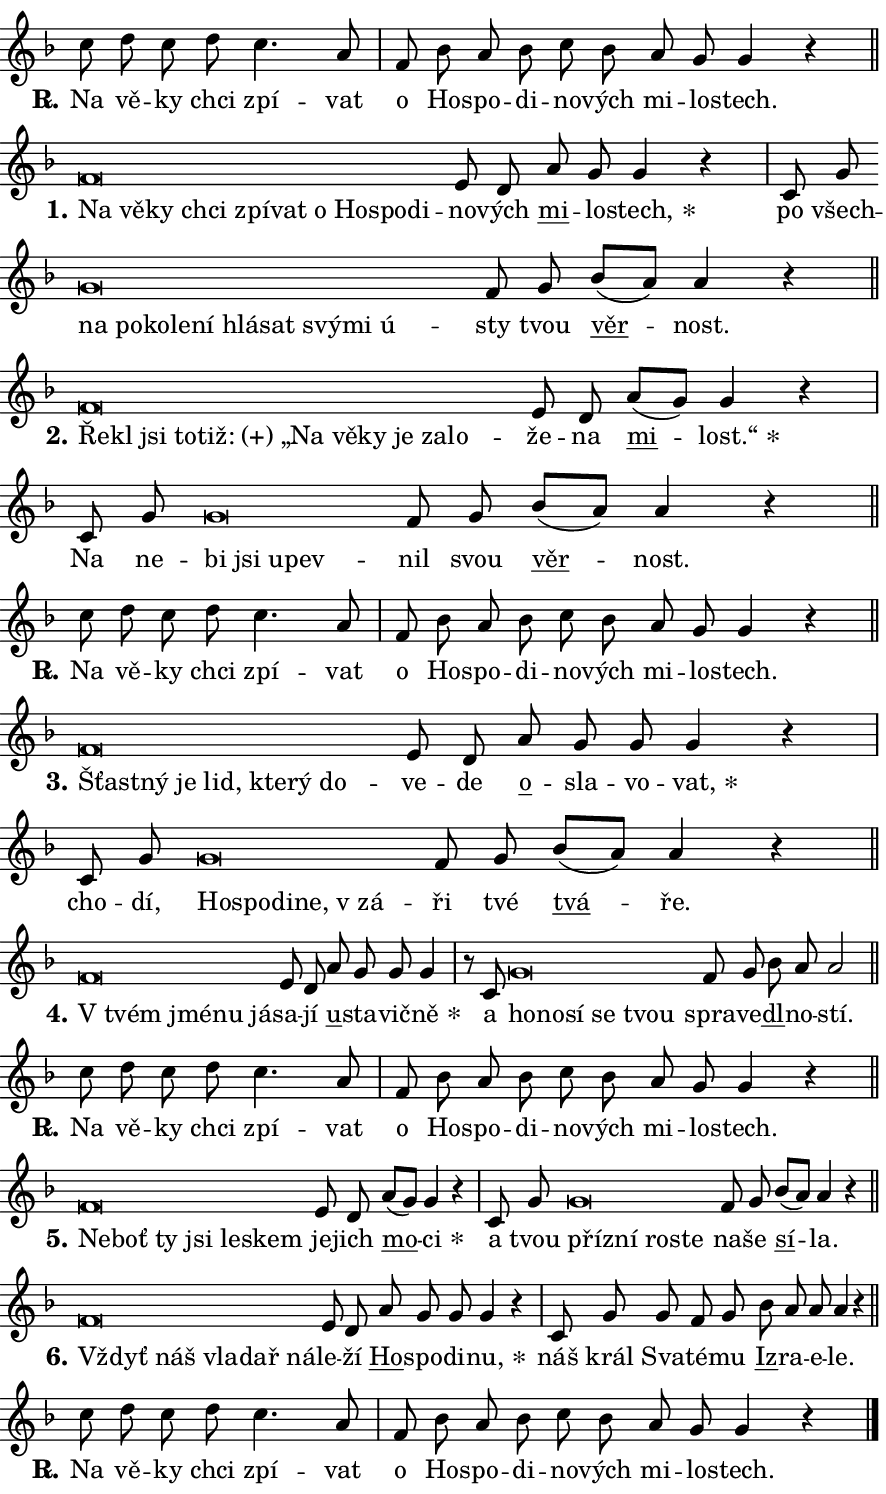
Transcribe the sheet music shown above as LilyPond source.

\version "2.24.0"
\header { tagline = "" }
\paper {
  indent = 0\cm
  top-margin = 0\cm
  right-margin = 0.13\cm % to fit lyric hyphens
  bottom-margin = 0\cm
  left-margin = 0\cm
  paper-width = 15\cm
  page-breaking = #ly:one-page-breaking
  system-system-spacing.basic-distance = #11
  score-system-spacing.basic-distance = #11
  ragged-last = ##f
}


%% Author: Thomas Morley
%% https://lists.gnu.org/archive/html/lilypond-user/2020-05/msg00002.html
#(define (line-position grob)
"Returns position of @var[grob} in current system:
   @code{'start}, if at first time-step
   @code{'end}, if at last time-step
   @code{'middle} otherwise
"
  (let* ((col (ly:item-get-column grob))
         (ln (ly:grob-object col 'left-neighbor))
         (rn (ly:grob-object col 'right-neighbor))
         (col-to-check-left (if (ly:grob? ln) ln col))
         (col-to-check-right (if (ly:grob? rn) rn col))
         (break-dir-left
           (and
             (ly:grob-property col-to-check-left 'non-musical #f)
             (ly:item-break-dir col-to-check-left)))
         (break-dir-right
           (and
             (ly:grob-property col-to-check-right 'non-musical #f)
             (ly:item-break-dir col-to-check-right))))
        (cond ((eqv? 1 break-dir-left) 'start)
              ((eqv? -1 break-dir-right) 'end)
              (else 'middle))))

#(define (tranparent-at-line-position vctor)
  (lambda (grob)
  "Relying on @code{line-position} select the relevant enry from @var{vctor}.
Used to determine transparency,"
    (case (line-position grob)
      ((end) (not (vector-ref vctor 0)))
      ((middle) (not (vector-ref vctor 1)))
      ((start) (not (vector-ref vctor 2))))))

noteHeadBreakVisibility =
#(define-music-function (break-visibility)(vector?)
"Makes @code{NoteHead}s transparent relying on @var{break-visibility}"
#{
  \override NoteHead.transparent =
    #(tranparent-at-line-position break-visibility)
#})

#(define delete-ledgers-for-transparent-note-heads
  (lambda (grob)
    "Reads whether a @code{NoteHead} is transparent.
If so this @code{NoteHead} is removed from @code{'note-heads} from
@var{grob}, which is supposed to be @code{LedgerLineSpanner}.
As a result ledgers are not printed for this @code{NoteHead}"
    (let* ((nhds-array (ly:grob-object grob 'note-heads))
           (nhds-list
             (if (ly:grob-array? nhds-array)
                 (ly:grob-array->list nhds-array)
                 '()))
           ;; Relies on the transparent-property being done before
           ;; Staff.LedgerLineSpanner.after-line-breaking is executed.
           ;; This is fragile ...
           (to-keep
             (remove
               (lambda (nhd)
                 (ly:grob-property nhd 'transparent #f))
               nhds-list)))
      ;; TODO find a better method to iterate over grob-arrays, similiar
      ;; to filter/remove etc for lists
      ;; For now rebuilt from scratch
      (set! (ly:grob-object grob 'note-heads)  '())
      (for-each
        (lambda (nhd)
          (ly:pointer-group-interface::add-grob grob 'note-heads nhd))
        to-keep))))

squashNotes = {
  \override NoteHead.X-extent = #'(-0.2 . 0.2)
  \override NoteHead.Y-extent = #'(-0.75 . 0)
  \override NoteHead.stencil =
    #(lambda (grob)
       (let ((pos (ly:grob-property grob 'staff-position)))
         (begin
           (if (< pos -7) (display "ERROR: Lower brevis then expected\n") (display ""))
           (if (<= pos -6) ly:text-interface::print ly:note-head::print))))
}
unSquashNotes = {
  \revert NoteHead.X-extent
  \revert NoteHead.Y-extent
  \revert NoteHead.stencil
}

hideNotes = \noteHeadBreakVisibility #begin-of-line-visible
unHideNotes = \noteHeadBreakVisibility #all-visible

% work-around for resetting accidentals
% https://lilypond.org/doc/v2.23/Documentation/notation/displaying-rhythms#unmetered-music
cadenzaMeasure = {
  \cadenzaOff
  \partial 1024 s1024
  \cadenzaOn
}

#(define-markup-command (accent layout props text) (markup?)
  "Underline accented syllable"
  (interpret-markup layout props
    #{\markup \override #'(offset . 4.3) \underline { #text }#}))

responsum = \markup \concat {
  "R" \hspace #-1.05 \path #0.1 #'((moveto 0 0.07) (lineto 0.9 0.8)) \hspace #0.05 "."
}

spaceSize = #0.6828661417322834 % exact space size for TeX Gyre Schola

\layout {
  \context {
    \Staff
    \remove "Time_signature_engraver"
    \override LedgerLineSpanner.after-line-breaking = #delete-ledgers-for-transparent-note-heads
  }
  \context {
    \Lyrics {
      \override LyricSpace.minimum-distance = \spaceSize
      \override LyricText.font-name = #"TeX Gyre Schola"
      \override LyricText.font-size = 1
      \override StanzaNumber.font-name = #"TeX Gyre Schola Bold"
      \override StanzaNumber.font-size = 1
    }
  }
  \context {
    \Score 
    \override NoteHead.text =
      #(lambda (grob) 
        (let ((pos (ly:grob-property grob 'staff-position)))
          #{\markup {
            \combine
              \halign #-0.55 \raise #(if (= pos -6) 0 0.5) \override #'(thickness . 2) \draw-line #'(3.2 . 0)
              \musicglyph "noteheads.sM1"
          }#}))
  }
}

% magnetic-lyrics.ily
%
%   written by
%     Jean Abou Samra <jean@abou-samra.fr>
%     Werner Lemberg <wl@gnu.org>
%
%   adapted by
%     Jiri Hon <jiri.hon@gmail.com>
%
% Version 2022-Apr-15

% https://www.mail-archive.com/lilypond-user@gnu.org/msg149350.html

#(define (Left_hyphen_pointer_engraver context)
   "Collect syllable-hyphen-syllable occurrences in lyrics and store
them in properties.  This engraver only looks to the left.  For
example, if the lyrics input is @code{foo -- bar}, it does the
following.

@itemize @bullet
@item
Set the @code{text} property of the @code{LyricHyphen} grob between
@q{foo} and @q{bar} to @code{foo}.

@item
Set the @code{left-hyphen} property of the @code{LyricText} grob with
text @q{foo} to the @code{LyricHyphen} grob between @q{foo} and
@q{bar}.
@end itemize

Use this auxiliary engraver in combination with the
@code{lyric-@/text::@/apply-@/magnetic-@/offset!} hook."
   (let ((hyphen #f)
         (text #f))
     (make-engraver
      (acknowledgers
       ((lyric-syllable-interface engraver grob source-engraver)
        (set! text grob)))
      (end-acknowledgers
       ((lyric-hyphen-interface engraver grob source-engraver)
        ;(when (not (grob::has-interface grob 'lyric-space-interface))
          (set! hyphen grob)));)
      ((stop-translation-timestep engraver)
       (when (and text hyphen)
         (ly:grob-set-object! text 'left-hyphen hyphen))
       (set! text #f)
       (set! hyphen #f)))))

#(define (lyric-text::apply-magnetic-offset! grob)
   "If the space between two syllables is less than the value in
property @code{LyricText@/.details@/.squash-threshold}, move the right
syllable to the left so that it gets concatenated with the left
syllable.

Use this function as a hook for
@code{LyricText@/.after-@/line-@/breaking} if the
@code{Left_@/hyphen_@/pointer_@/engraver} is active."
   (let ((hyphen (ly:grob-object grob 'left-hyphen #f)))
     (when hyphen
       (let ((left-text (ly:spanner-bound hyphen LEFT)))
         (when (grob::has-interface left-text 'lyric-syllable-interface)
           (let* ((common (ly:grob-common-refpoint grob left-text X))
                  (this-x-ext (ly:grob-extent grob common X))
                  (left-x-ext
                   (begin
                     ;; Trigger magnetism for left-text.
                     (ly:grob-property left-text 'after-line-breaking)
                     (ly:grob-extent left-text common X)))
                  ;; `delta` is the gap width between two syllables.
                  (delta (- (interval-start this-x-ext)
                            (interval-end left-x-ext)))
                  (details (ly:grob-property grob 'details))
                  (threshold (assoc-get 'squash-threshold details 0.2)))
             (when (< delta threshold)
               (let* (;; We have to manipulate the input text so that
                      ;; ligatures crossing syllable boundaries are not
                      ;; disabled.  For languages based on the Latin
                      ;; script this is essentially a beautification.
                      ;; However, for non-Western scripts it can be a
                      ;; necessity.
                      (lt (ly:grob-property left-text 'text))
                      (rt (ly:grob-property grob 'text))
                      (is-space (grob::has-interface hyphen 'lyric-space-interface))
                      (space (if is-space " " ""))
                      (extra-delta (if is-space spaceSize 0))
                      ;; Append new syllable.
                      (ltrt-space (if (and (string? lt) (string? rt))
                                (string-append lt space rt)
                                (make-concat-markup (list lt space rt))))
                      ;; Right-align `ltrt` to the right side.
                      (ltrt-space-markup (grob-interpret-markup
                               grob
                               (make-translate-markup
                                (cons (interval-length this-x-ext) 0)
                                (make-right-align-markup ltrt-space)))))
                 (begin
                   ;; Don't print `left-text`.
                   (ly:grob-set-property! left-text 'stencil #f)
                   ;; Set text and stencil (which holds all collected
                   ;; syllables so far) and shift it to the left.
                   (ly:grob-set-property! grob 'text ltrt-space)
                   (ly:grob-set-property! grob 'stencil ltrt-space-markup)
                   (ly:grob-translate-axis! grob (- (- delta extra-delta)) X))))))))))


#(define (lyric-hyphen::displace-bounds-first grob)
   ;; Make very sure this callback isn't triggered too early.
   (let ((left (ly:spanner-bound grob LEFT))
         (right (ly:spanner-bound grob RIGHT)))
     (ly:grob-property left 'after-line-breaking)
     (ly:grob-property right 'after-line-breaking)
     (ly:lyric-hyphen::print grob)))

squashThreshold = #0.4

\layout {
  \context {
    \Lyrics
    \consists #Left_hyphen_pointer_engraver
    \override LyricText.after-line-breaking =
      #lyric-text::apply-magnetic-offset!
    \override LyricHyphen.stencil = #lyric-hyphen::displace-bounds-first
    \override LyricText.details.squash-threshold = \squashThreshold
    \override LyricHyphen.minimum-distance = 0
    \override LyricHyphen.minimum-length = \squashThreshold
  }
}

squashText = \override LyricText.details.squash-threshold = 9999
unSquashText = \override LyricText.details.squash-threshold = \squashThreshold

leftText = \override LyricText.self-alignment-X = #LEFT
unLeftText = \revert LyricText.self-alignment-X

starOffset = #(lambda (grob) 
                (let ((x_offset (ly:self-alignment-interface::aligned-on-x-parent grob)))
                  (if (= x_offset 0) 0 (+ x_offset 1.2))))

star = #(define-music-function (syllable)(string?)
"Append star separator at the end of a syllable"
#{
  \once \override LyricText.X-offset = #starOffset
  \lyricmode { \markup {
    #syllable
    \override #'((font-name . "TeX Gyre Schola Bold")) \hspace #0.2 \lower #0.65 \larger "*"
  } }
#})

starAccent = #(define-music-function (syllable)(string?)
"Append star separator at the end of a syllable and make accent"
#{
  \once \override LyricText.X-offset = #starOffset
  \lyricmode { \markup {
    \accent #syllable
    \override #'((font-name . "TeX Gyre Schola Bold")) \hspace #0.2 \lower #0.65 \larger "*"
  } }
#})

breath = #(define-music-function (syllable)(string?)
"Append breathing indicator at the end of a syllable"
#{
  \lyricmode { \markup { #syllable "+" } }
#})

optionalBreath = #(define-music-function (syllable)(string?)
"Append optional breathing indicator at the end of a syllable"
#{
  \lyricmode { \markup { #syllable "(+)" } }
#})


\score {
    <<
        \new Voice = "melody" { \cadenzaOn \key f \major \relative { c''8 d c d c4. a8 \cadenzaMeasure \bar "|" f bes a bes \bar "" c bes \bar "" a g g4 r \cadenzaMeasure \bar "||" \break } }
        \new Lyrics \lyricsto "melody" { \lyricmode { \set stanza = \responsum
Na vě -- ky chci zpí -- vat o Ho -- spo -- di -- no -- vých mi -- lo -- stech. } }
    >>
    \layout {}
}

\score {
    <<
        \new Voice = "melody" { \cadenzaOn \key f \major \relative { \squashNotes f'\breve*1/16 \hideNotes \breve*1/16 \bar "" \breve*1/16 \bar "" \breve*1/16 \bar "" \breve*1/16 \bar "" \breve*1/16 \bar "" \breve*1/16 \bar "" \breve*1/16 \bar "" \breve*1/16 \breve*1/16 \bar "" \unHideNotes \unSquashNotes e8 d \bar "" a' g g4 r \cadenzaMeasure \bar "|" c,8 g' \bar "" \squashNotes g\breve*1/16 \hideNotes \breve*1/16 \bar "" \breve*1/16 \bar "" \breve*1/16 \bar "" \breve*1/16 \bar "" \breve*1/16 \bar "" \breve*1/16 \bar "" \breve*1/16 \bar "" \breve*1/16 \breve*1/16 \bar "" \unHideNotes \unSquashNotes f8 g \bar "" bes[( a)] a4 r \cadenzaMeasure \bar "||" \break } }
        \new Lyrics \lyricsto "melody" { \lyricmode { \set stanza = "1."
\leftText Na \squashText vě -- ky chci zpí -- vat o Ho -- spo -- di -- \unLeftText \unSquashText no -- vých \markup \accent mi -- lo -- \star stech, po všech -- \leftText na \squashText po -- ko -- le -- ní hlá -- sat svý -- mi ú -- \unLeftText \unSquashText sty tvou \markup \accent věr -- nost. } }
    >>
    \layout {}
}

\score {
    <<
        \new Voice = "melody" { \cadenzaOn \key f \major \relative { \squashNotes f'\breve*1/16 \hideNotes \breve*1/16 \bar "" \breve*1/16 \bar "" \breve*1/16 \bar "" \breve*1/16 \bar "" \breve*1/16 \bar "" \breve*1/16 \bar "" \breve*1/16 \bar "" \breve*1/16 \bar "" \breve*1/16 \breve*1/16 \bar "" \unHideNotes \unSquashNotes e8 d \bar "" a'[( g)] g4 r \cadenzaMeasure \bar "|" c,8 g' \bar "" \squashNotes g\breve*1/16 \hideNotes \breve*1/16 \bar "" \breve*1/16 \breve*1/16 \bar "" \unHideNotes \unSquashNotes f8 g \bar "" bes[( a)] a4 r \cadenzaMeasure \bar "||" \break } }
        \new Lyrics \lyricsto "melody" { \lyricmode { \set stanza = "2."
\leftText Ře -- \squashText kl jsi to -- \optionalBreath tiž: „Na vě -- ky je za -- lo -- \unLeftText \unSquashText že -- na \markup \accent mi -- \star lost.“ Na ne -- \leftText bi \squashText jsi u -- pev -- \unLeftText \unSquashText nil svou \markup \accent věr -- nost. } }
    >>
    \layout {}
}

\score {
    <<
        \new Voice = "melody" { \cadenzaOn \key f \major \relative { c''8 d c d c4. a8 \cadenzaMeasure \bar "|" f bes a bes \bar "" c bes \bar "" a g g4 r \cadenzaMeasure \bar "||" \break } }
        \new Lyrics \lyricsto "melody" { \lyricmode { \set stanza = \responsum
Na vě -- ky chci zpí -- vat o Ho -- spo -- di -- no -- vých mi -- lo -- stech. } }
    >>
    \layout {}
}

\score {
    <<
        \new Voice = "melody" { \cadenzaOn \key f \major \relative { \squashNotes f'\breve*1/16 \hideNotes \breve*1/16 \bar "" \breve*1/16 \bar "" \breve*1/16 \bar "" \breve*1/16 \bar "" \breve*1/16 \breve*1/16 \bar "" \unHideNotes \unSquashNotes e8 d \bar "" a' g g g4 r \cadenzaMeasure \bar "|" c,8 g' \bar "" \squashNotes g\breve*1/16 \hideNotes \breve*1/16 \bar "" \breve*1/16 \bar "" \breve*1/16 \breve*1/16 \bar "" \unHideNotes \unSquashNotes f8 g \bar "" bes[( a)] a4 r \cadenzaMeasure \bar "||" \break } }
        \new Lyrics \lyricsto "melody" { \lyricmode { \set stanza = "3."
\leftText Šťast -- \squashText ný je lid, kte -- rý do -- \unLeftText \unSquashText ve -- de \markup \accent o -- sla -- vo -- \star vat, cho -- dí, \leftText Ho -- \squashText spo -- di -- ne, "v zá" -- \unLeftText \unSquashText ři tvé \markup \accent tvá -- ře. } }
    >>
    \layout {}
}

\score {
    <<
        \new Voice = "melody" { \cadenzaOn \key f \major \relative { \squashNotes f'\breve*1/16 \hideNotes \breve*1/16 \bar "" \breve*1/16 \breve*1/16 \bar "" \unHideNotes \unSquashNotes e8 d \bar "" a' g g g4 \cadenzaMeasure \bar "|" r8 c,8 \squashNotes g'\breve*1/16 \hideNotes \breve*1/16 \bar "" \breve*1/16 \bar "" \breve*1/16 \breve*1/16 \bar "" \unHideNotes \unSquashNotes f8 g \bar "" bes a a2 \cadenzaMeasure \bar "||" \break } }
        \new Lyrics \lyricsto "melody" { \lyricmode { \set stanza = "4."
\leftText "V tvém" \squashText jmé -- nu já -- \unLeftText \unSquashText sa -- jí \markup \accent u -- sta -- vič -- \star ně a \leftText ho -- \squashText no -- sí se tvou \unLeftText \unSquashText spra -- ve -- \markup \accent dl -- no -- stí. } }
    >>
    \layout {}
}

\score {
    <<
        \new Voice = "melody" { \cadenzaOn \key f \major \relative { c''8 d c d c4. a8 \cadenzaMeasure \bar "|" f bes a bes \bar "" c bes \bar "" a g g4 r \cadenzaMeasure \bar "||" \break } }
        \new Lyrics \lyricsto "melody" { \lyricmode { \set stanza = \responsum
Na vě -- ky chci zpí -- vat o Ho -- spo -- di -- no -- vých mi -- lo -- stech. } }
    >>
    \layout {}
}

\score {
    <<
        \new Voice = "melody" { \cadenzaOn \key f \major \relative { \squashNotes f'\breve*1/16 \hideNotes \breve*1/16 \bar "" \breve*1/16 \bar "" \breve*1/16 \bar "" \breve*1/16 \breve*1/16 \bar "" \unHideNotes \unSquashNotes e8 d \bar "" a'[( g)] g4 r \cadenzaMeasure \bar "|" c,8 g' \bar "" \squashNotes g\breve*1/16 \hideNotes \breve*1/16 \bar "" \breve*1/16 \breve*1/16 \bar "" \unHideNotes \unSquashNotes f8 g \bar "" bes[( a)] a4 r \cadenzaMeasure \bar "||" \break } }
        \new Lyrics \lyricsto "melody" { \lyricmode { \set stanza = "5."
\leftText Ne -- \squashText boť ty jsi le -- skem \unLeftText \unSquashText je -- jich \markup \accent mo -- \star ci a tvou \leftText pří -- \squashText zní ro -- ste \unLeftText \unSquashText na -- še \markup \accent sí -- la. } }
    >>
    \layout {}
}

\score {
    <<
        \new Voice = "melody" { \cadenzaOn \key f \major \relative { \squashNotes f'\breve*1/16 \hideNotes \breve*1/16 \bar "" \breve*1/16 \bar "" \breve*1/16 \breve*1/16 \bar "" \unHideNotes \unSquashNotes e8 d \bar "" a' g g g4 r \cadenzaMeasure \bar "|" c,8 g' \bar "" g f8 g \bar "" bes a a a4 r \cadenzaMeasure \bar "||" \break } }
        \new Lyrics \lyricsto "melody" { \lyricmode { \set stanza = "6."
\leftText Vždyť \squashText náš vla -- dař ná -- \unLeftText \unSquashText le -- ží \markup \accent Ho -- spo -- di -- \star nu, náš král Sva -- té -- mu \markup \accent Iz -- ra -- e -- le. } }
    >>
    \layout {}
}

\score {
    <<
        \new Voice = "melody" { \cadenzaOn \key f \major \relative { c''8 d c d c4. a8 \cadenzaMeasure \bar "|" f bes a bes \bar "" c bes \bar "" a g g4 r \cadenzaMeasure \bar "||" \break } \bar "|." }
        \new Lyrics \lyricsto "melody" { \lyricmode { \set stanza = \responsum
Na vě -- ky chci zpí -- vat o Ho -- spo -- di -- no -- vých mi -- lo -- stech. } }
    >>
    \layout {}
}
